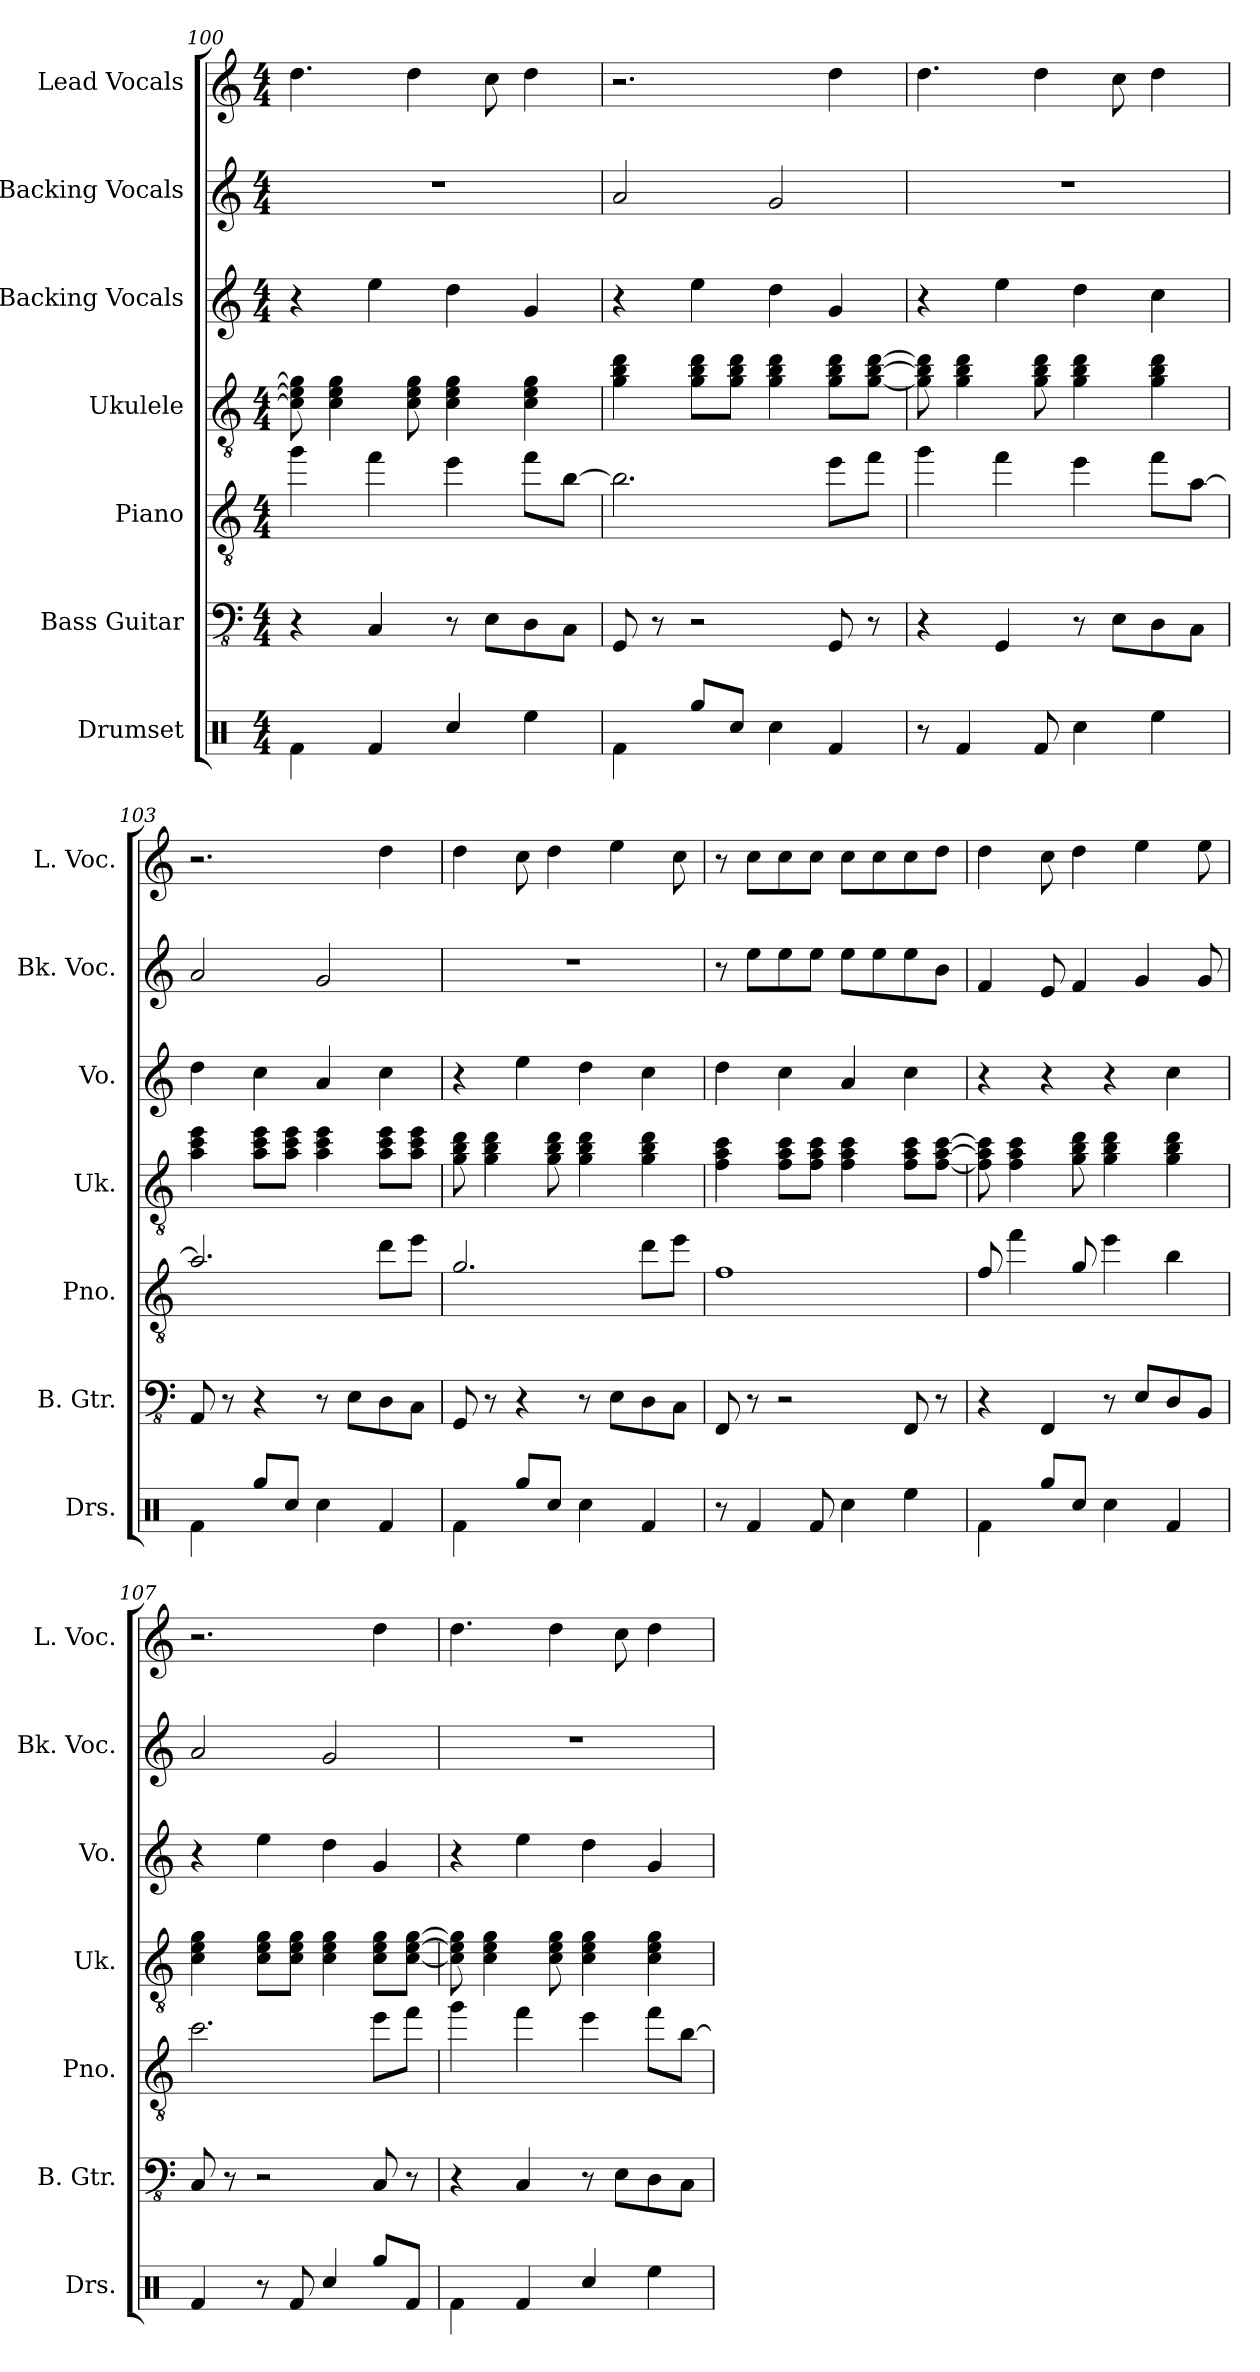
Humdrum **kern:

**kern	**kern	**kern	**kern	**kern	**kern	**kern
*part7	*part6	*part5	*part4	*part3	*part2	*part1
*staff7	*staff6	*staff5	*staff4	*staff3	*staff2	*staff1
*I"Drumset	*I"Bass Guitar	*I"Piano	*I"Ukulele	*I"Backing Vocals	*I"Backing Vocals	*I"Lead Vocals
*I'Drs.	*I'B. Gtr.	*I'Pno.	*I'Uk.	*I'Vo.	*I'Bk. Voc.	*I'L. Voc.
*clefX	*clefFv4	*clefGv2	*clefGv2	*clefG2	*clefG2	*clefG2
*k[]	*k[]	*k[]	*k[]	*k[]	*k[]	*k[]
*M4/4	*M4/4	*M4/4	*M4/4	*M4/4	*M4/4	*M4/4
=100	=100	=100	=100	=100	=100	=100
4Rf\	4r	4gg\	8c\] 8e\] 8g\]	4r	1r	4.dd\
.	.	.	4c\ 4e\ 4g\	.	.	.
4Rf/	4CC/	4ff\	.	4ee\	.	.
.	.	.	8c\ 8e\ 8g\	.	.	4dd\
4Rcc/	8r	4ee\	4c\ 4e\ 4g\	4dd\	.	.
.	8EE\L	.	.	.	.	8cc\
4Ree\	8DD\	8ff\L	4c\ 4e\ 4g\	4g/	.	4dd\
.	8CC\J	[8b\J	.	.	.	.
=101	=101	=101	=101	=101	=101	=101
4Rf\	8GGG/	2.b\]	4g\ 4b\ 4dd\	4r	2a/	2.r
.	8r	.	.	.	.	.
8Rgg/L	2r	.	8g\ 8b\ 8dd\L	4ee\	.	.
8Rcc/J	.	.	8g\ 8b\ 8dd\J	.	.	.
4Rcc\	.	.	4g\ 4b\ 4dd\	4dd\	2g/	.
4Rf/	8GGG/	8ee\L	8g\ 8b\ 8dd\L	4g/	.	4dd\
.	8r	8ff\J	[8g\ [8b\ [8dd\J	.	.	.
!!LO:PB:g=z
=102	=102	=102	=102	=102	=102	=102
8r	4r	4gg\	8g\] 8b\] 8dd\]	4r	1r	4.dd\
4Rf/	.	.	4g\ 4b\ 4dd\	.	.	.
.	4GGG/	4ff\	.	4ee\	.	.
8Rf/	.	.	8g\ 8b\ 8dd\	.	.	4dd\
4Rcc\	8r	4ee\	4g\ 4b\ 4dd\	4dd\	.	.
.	8EE\L	.	.	.	.	8cc\
4Ree\	8DD\	8ff\L	4g\ 4b\ 4dd\	4cc\	.	4dd\
.	8CC\J	[8a\J	.	.	.	.
=103	=103	=103	=103	=103	=103	=103
4Rf\	8AAA/	2.a/]	4a\ 4cc\ 4ee\	4dd\	2a/	2.r
.	8r	.	.	.	.	.
8Rgg/L	4r	.	8a\ 8cc\ 8ee\L	4cc\	.	.
8Rcc/J	.	.	8a\ 8cc\ 8ee\J	.	.	.
4Rcc\	8r	.	4a\ 4cc\ 4ee\	4a/	2g/	.
.	8EE\L	.	.	.	.	.
4Rf/	8DD\	8dd\L	8a\ 8cc\ 8ee\L	4cc\	.	4dd\
.	8CC\J	8ee\J	8a\ 8cc\ 8ee\J	.	.	.
=104	=104	=104	=104	=104	=104	=104
4Rf\	8GGG/	2.g/	8g\ 8b\ 8dd\	4r	1r	4dd\
.	8r	.	4g\ 4b\ 4dd\	.	.	.
8Rgg/L	4r	.	.	4ee\	.	8cc\
8Rcc/J	.	.	8g\ 8b\ 8dd\	.	.	4dd\
4Rcc\	8r	.	4g\ 4b\ 4dd\	4dd\	.	.
.	8EE\L	.	.	.	.	4ee\
4Rf/	8DD\	8dd\L	4g\ 4b\ 4dd\	4cc\	.	.
.	8CC\J	8ee\J	.	.	.	8cc\
=105	=105	=105	=105	=105	=105	=105
8r	8FFF/	1f	4f\ 4a\ 4cc\	4dd\	8r	8r
4Rf/	8r	.	.	.	8ee\L	8cc\L
.	2r	.	8f\ 8a\ 8cc\L	4cc\	8ee\	8cc\
8Rf/	.	.	8f\ 8a\ 8cc\J	.	8ee\J	8cc\J
4Rcc\	.	.	4f\ 4a\ 4cc\	4a/	8ee\L	8cc\L
.	.	.	.	.	8ee\	8cc\
4Ree\	8FFF/	.	8f\ 8a\ 8cc\L	4cc\	8ee\	8cc\
.	8r	.	[8f\ [8a\ [8cc\J	.	8b\J	8dd\J
!!LO:PB:g=z
=106	=106	=106	=106	=106	=106	=106
4Rf\	4r	8f/	8f\] 8a\] 8cc\]	4r	4f/	4dd\
.	.	4ff\	4f\ 4a\ 4cc\	.	.	.
8Rgg/L	4FFF/	.	.	4r	8e/	8cc\
8Rcc/J	.	8g/	8g\ 8b\ 8dd\	.	4f/	4dd\
4Rcc\	8r	4ee\	4g\ 4b\ 4dd\	4r	.	.
.	8EE/L	.	.	.	4g/	4ee\
4Rf/	8DD/	4b\	4g\ 4b\ 4dd\	4cc\	.	.
.	8BBB/J	.	.	.	8g/	8ee\
=107	=107	=107	=107	=107	=107	=107
4Rf/	8CC/	2.cc\	4c\ 4e\ 4g\	4r	2a/	2.r
.	8r	.	.	.	.	.
8r	2r	.	8c\ 8e\ 8g\L	4ee\	.	.
8Rf/	.	.	8c\ 8e\ 8g\J	.	.	.
4Rcc/	.	.	4c\ 4e\ 4g\	4dd\	2g/	.
8Rgg/L	8CC/	8ee\L	8c\ 8e\ 8g\L	4g/	.	4dd\
8Rf/J	8r	8ff\J	[8c\ [8e\ [8g\J	.	.	.
=108	=108	=108	=108	=108	=108	=108
4Rf\	4r	4gg\	8c\] 8e\] 8g\]	4r	1r	4.dd\
.	.	.	4c\ 4e\ 4g\	.	.	.
4Rf/	4CC/	4ff\	.	4ee\	.	.
.	.	.	8c\ 8e\ 8g\	.	.	4dd\
4Rcc/	8r	4ee\	4c\ 4e\ 4g\	4dd\	.	.
.	8EE\L	.	.	.	.	8cc\
4Ree\	8DD\	8ff\L	4c\ 4e\ 4g\	4g/	.	4dd\
.	8CC\J	[8b\J	.	.	.	.
=	=	=	=	=	=	=
*-	*-	*-	*-	*-	*-	*-
